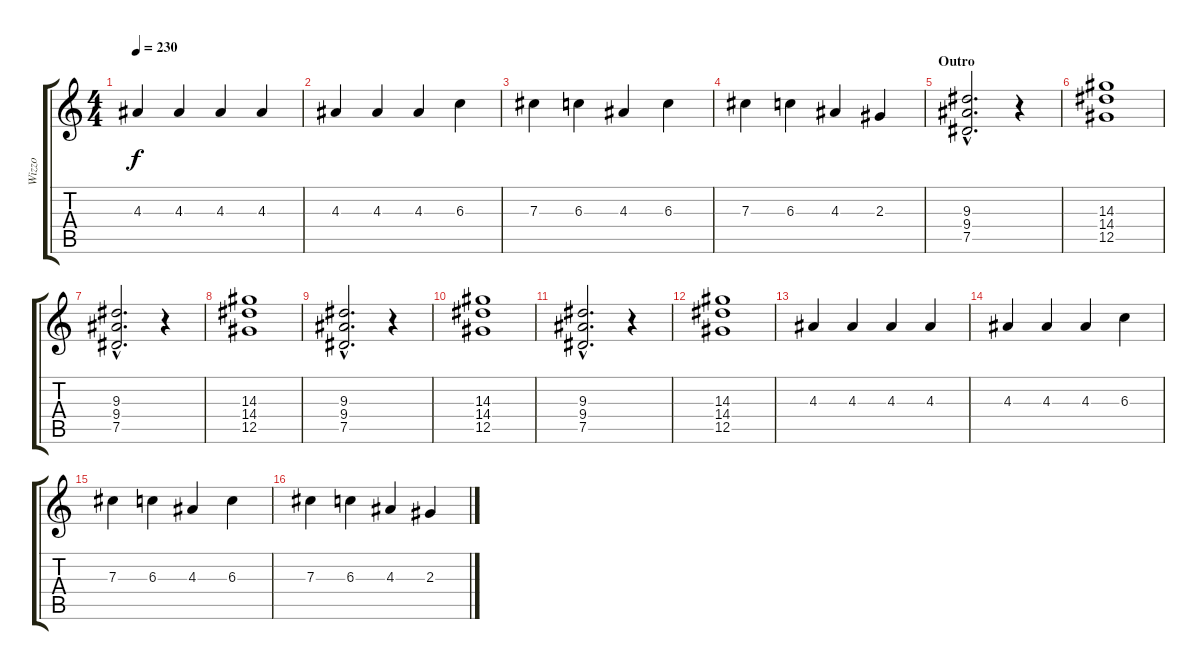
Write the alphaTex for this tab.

\track ("Wizzo" "Wizzo") {instrument distortionguitar}
\staff {score tabs}
\tuning (Eb4 Bb3 Gb3 Db3 Ab2 Eb2) {hide}
\ts (4 4)
\tempo 230
\clef g2
\ks c
4.3.4{dy f} 4.3.4 4.3.4 4.3.4 |
4.3.4 4.3.4 4.3.4 6.3.4 |
7.3.4 6.3.4 4.3.4 6.3.4 |
7.3.4 6.3.4 4.3.4 2.3.4 |
\section ("" "Outro")
(9.3{hac} 9.4{hac} 7.5{hac}).2{d} r.4 |
(14.3 14.4 12.5).1 |
(9.3{hac} 9.4{hac} 7.5{hac}).2{d} r.4 |
(14.3 14.4 12.5).1 |
(9.3{hac} 9.4{hac} 7.5{hac}).2{d} r.4 |
(14.3 14.4 12.5).1 |
(9.3{hac} 9.4{hac} 7.5{hac}).2{d} r.4 |
(14.3 14.4 12.5).1 |
4.3.4 4.3.4 4.3.4 4.3.4 |
4.3.4 4.3.4 4.3.4 6.3.4 |
7.3.4 6.3.4 4.3.4 6.3.4 |
7.3.4 6.3.4 4.3.4 2.3.4
